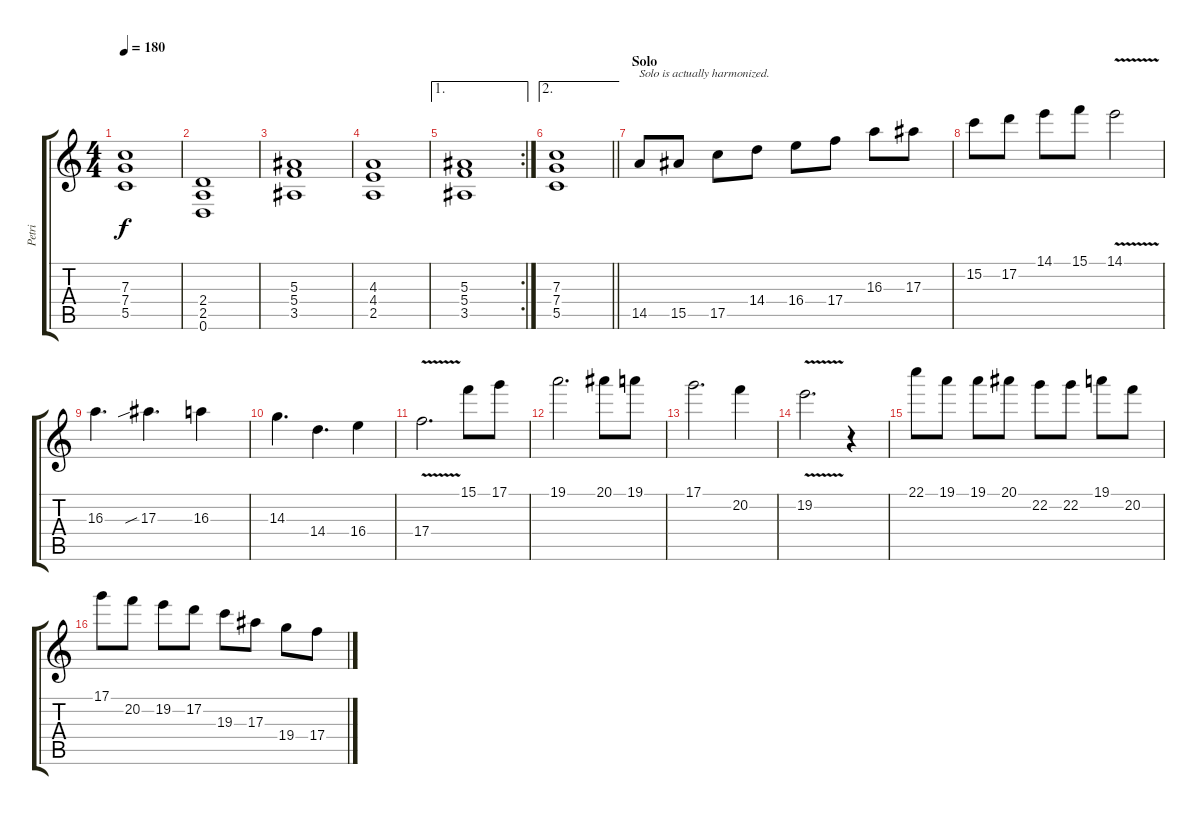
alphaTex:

\track ("Petri" "Petri") {instrument distortionguitar}
\staff {score tabs}
\tuning (D4 A3 F3 C3 G2 D2) {hide}
\ts (4 4)
\tempo 180
\clef g2
\ks c
(7.3 7.4 5.5).1{dy f} |
(2.4 2.5 0.6).1 |
(5.3 5.4 3.5).1 |
(4.3 4.4 2.5).1 |
\ae 1
\rc 2
(5.3 5.4 3.5).1 |
\ae 2
\barLineRight lightlight
(7.3 7.4 5.5).1 |
\section ("" "Solo")
14.5.8{txt "Solo is actually harmonized."} 15.5.8 17.5.8 14.4.8 16.4.8 17.4.8 16.3.8 17.3.8 |
15.2.8 17.2.8 14.1.8 15.1.8 14.1{v}.2 |
16.3.4{d} 17.3{sib}.4{d} 16.3.4 |
14.3.4{d} 14.4.4{d} 16.4.4 |
17.4{v}.2{d} 15.1.8 17.1.8 |
19.1.2{d} 20.1.8 19.1.8 |
17.1.2{d} 20.2.4 |
19.2{v}.2{d} r.4 |
22.1.8 19.1.8 19.1.8 20.1.8 22.2.8 22.2.8 19.1.8 20.2.8 |
17.1.8 20.2.8 19.2.8 17.2.8 19.3.8 17.3.8 19.4.8 17.4.8
